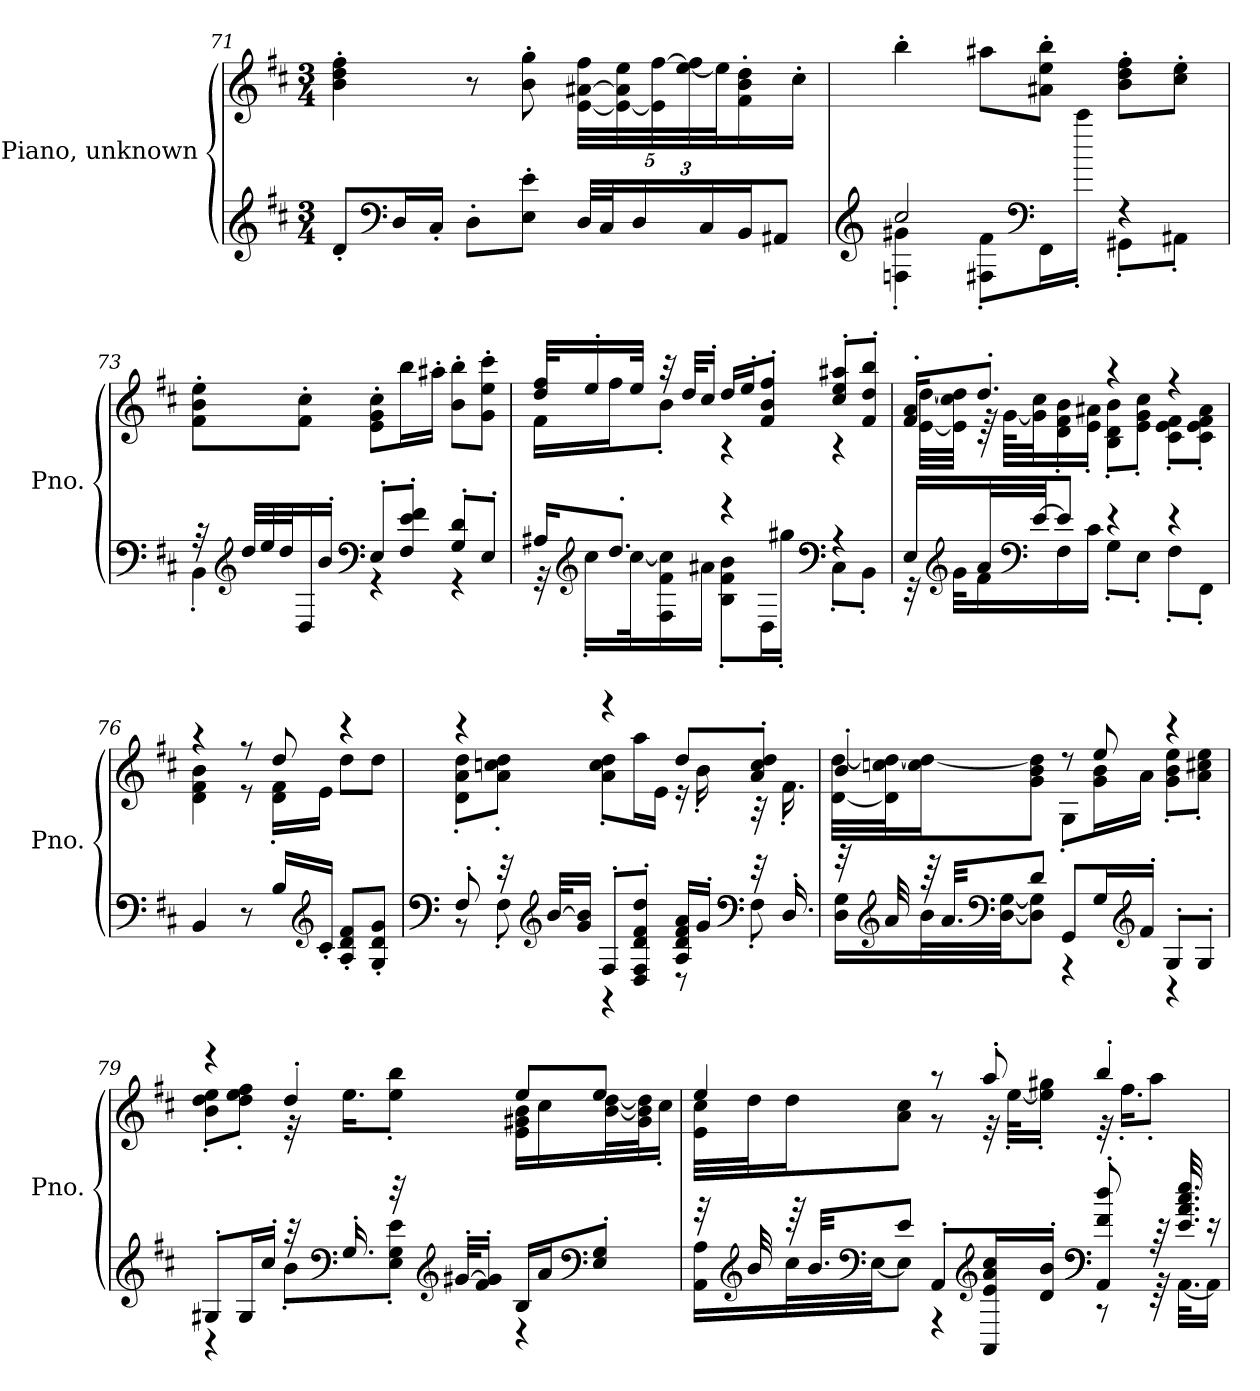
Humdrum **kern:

**kern	**kern
*part1	*part1
*staff2	*staff1
*I"Piano, unknown	*
*I'Pno.	*
*clefG2	*clefG2
*k[f#c#]	*k[f#c#]
*M3/4	*M3/4
=71	=71
8d'/L	4b\' 4dd\' 4ff#\'
*clefF4	*
16D/L	.
16C#'/JJ	.
8D'\L	8r
8E\' 8e\'J	8b\' 8gg\'
*Xbrackettup	*Xbrackettup
48D/LLL	[40e\ [40a#X\ 40ff#\LLL
48C#/J	.
.	40e\_ 40a#\] 40ee\
24D/	.
.	40e\] [40ff#\
.	[40ee\ 40ff#\]
24C#/	.
.	40ee\J]
24BB/J	16f#\' 16b\' 16dd\'
12AA#X/J	.
.	16cc#'\JJ
!!LO:PB:g=z
=72	=72
*clefG2	*
*^	*
2cc#/	4Fn\' 4g#X\'	4bb'\
.	8F#X\' 8f#\'L	8aa#X\L
*clefF4	*	*
.	16FF#\L	8a#X\' 8ee\' 8bb\'J
.	16ccc#'\JJ	.
4r	8GG#X'\L	8b\' 8dd\' 8ff#\'L
.	8AA#X'\J	8cc#\' 8ee\'J
=73	=73	=73
32r	4BB'\	8f#\' 8b\' 8ee\'L
*clefG2	*	*
32dd/LLL	.	.
32ee/	.	.
32dd/J	.	.
16D/	.	8f#\' 8cc#\'J
16b'/JJ	.	.
*clefF4	*	*
8E'/L	4r	8e\' 8g\' 8cc#\'L
8F#/' 8e/' 8f#/'J	.	16bb\L
.	.	16aa#X'\JJ
8G/' 8d/'L	4r	8b\' 8bb\'L
8E'/J	.	8g\' 8ee\' 8ccc#\'J
!!LO:LB:g=z
=74	=74	=74
*	*	*^
16A#X/KL	32r	32dd/ 32ff#/KLL	16f#\LL
*clefG2	*	*	*
.	16cc#'\LL	16ee'/	.
8.dd'/J	.	.	16ff#\J
.	[32cc#\K	32ee/JJk	.
.	16F#\ 16f#\ 16cc#\]	32r	8b'\J
.	.	32dd/KLL	.
.	16a#X\JJ	16cc#'/JJ	.
4r	8B\' 8f#\' 8b\'L	16dd/LL	4r
.	.	16ee'/J	.
.	16D\L	8f#/' 8b/' 8ff#/'J	.
.	16gg#X'\JJ	.	.
*clefF4	*	*	*
4r	8C#'\L	8cc#/' 8ee/' 8aa#X/'L	4r
.	8BB'\J	8f#/' 8dd/' 8bb/'J	.
=75	=75	=75	=75
16E/LL	32r	16f#/' 16a/'KL	[32e\ [32dd\LLL
*clefG2	*	*	*
.	32g\KLL	.	32e\] 32cc#\ 32dd\]JJJ
32a/L	16f#\	8.dd'/J	64r
.	.	.	[64g\KLLL
*clefF4	*	*	*
[32e/JJ	.	.	32g\] 32cc#\J
8e/J]	16F#\	.	16d\' 16f#\' 16b\'
.	16c#\JJ	.	16e\' 16a#X\'JJ
4r	8G'\L	4r	8B\' 8d\' 8b\'L
.	8E'\J	.	8e\' 8g\' 8cc#\'J
4r	8F#'\L	4r	8c#\' 8e\' 8f#\'L
.	8FF#'\J	.	8c#\' 8e\' 8f#\' 8a#\'J
*v	*v	*	*
!!LO:LB:g=z	!!
=76	=76	=76
4BB/	4r	4d\ 4f#\ 4b\
8r	8r	8r
16B/LL	8dd/	16d\' 16f#\'LL
*clefG2	*	*
16c#'/JJ	.	16e\JJ
8A/' 8d/' 8f#/'L	4r	8dd\L
8G/' 8d/' 8g/'J	.	8dd\J
=77	=77	=77
*clefF4	*	*
*^	*	*
8F#'/	8r	4r	8d\' 8a\' 8dd\'L
32r	8F#'\	.	8a\' 8ccn\' 8dd\'J
*clefG2	*	*	*
[32b/KLL	.	.	.
16g/ 16b/]JJ	.	.	.
8F#'/L	4r	4r	8a\' 8cc\' 8dd\'L
8D/' 8F#/' 8d/' 8f#/' 8dd/'J	.	.	16aa\L
.	.	.	16e\JJ
16A/ 16d/ 16f#/ 16a/LL	8r	8dd/L	16r
16g'/JJ	.	.	16b'\
*clefF4	*	*	*
32r	8F#'\	8a/' 8cc/' 8dd/'J	32r
16.D'/	.	.	16.f#'\
!!LO:LB:g=z	!!
=78	=78	=78	=78
32r	16D\ 16G\LL	4b'/	[32d\ [32dd\LLL
*clefG2	*	*	*
32a/	.	.	32d\] 32ccn\ 32dd\_J
64r	32b\L	.	16cc\ 16dd\_J
32.a/KKL	.	.	.
*clefF4	*	*	*
.	[32D\ [32G\JJ	.	.
8d/J	8D\] 8G\]J	.	8g\ 8b\ 8dd\]J
8GG/L	4r	8r	8G'\L
16G/L	.	8ee/	16g\ 16b\L
*clefG2	*	*	*
16f#'/JJ	.	.	16a\JJ
8G'/L	4r	4r	8g\' 8b\' 8ee\'L
8G'/J	.	.	8a\' 8cc#X\' 8ee\'J
=79	=79	=79	=79
8G#X'/L	4r	4r	8b\' 8dd\' 8ee\'L
16G#/L	.	.	8dd\' 8ee\' 8ff#\'J
16cc#'/JJ	.	.	.
32r	8b'\L	4dd'/	32r
*clefF4	*	*	*
16.G#'/	.	.	16.ee\KL
32r	8E\' 8G#\' 8e\'J	.	8ee\' 8bb\'J
*clefG2	*	*	*
[32g#X'/KLL	.	.	.
16f#/' 16g#/]'JJ	.	.	.
16B/LL	4r	8ee/L	16e\ 16g#X\ 16b\LL
16a/J	.	.	16cc#\
*clefF4	*	*	*
8E/' 8G#/'J	.	8ee/J	[32b\ [32dd\L
.	.	.	32g#\ 32b\] 32dd\]J
.	.	.	16cc#'\JJ
!!LO:LB:g=z	!!
=80	=80	=80	=80
32r	16AA\ 16A\LL	4ee/	32e\ 32cc#\LLL
*clefG2	*	*	*
32b/	.	.	32dd\J
64r	32cc#\L	.	16dd\J
32.b/KKL	.	.	.
*clefF4	*	*	*
.	[32E\JJ	.	.
8e/J	8E\J]	.	8a\ 8cc#\J
8AA'/L	4r	8r	8r
*clefG2	*	*	*
16AA/ 16e/ 16a/ 16cc#/L	.	8aa'/	32r
.	.	.	[32ee'\KLL
16d/' 16b/'JJ	.	.	16ee\]' 16gg#X\'JJ
*clefF4	*	*	*
8AA/' 8f#/' 8dd/'	8r	4bb'/	32r
.	.	.	16.ff#'\KL
64r	64r	.	8aa'\J
32.e/ 32.a/ 32.cc#/ 32.ee/	[32.AA\KLL	.	.
16r	16AA\JJ]	.	.
*v	*v	*	*
*	*v	*v
=	=
*-	*-
